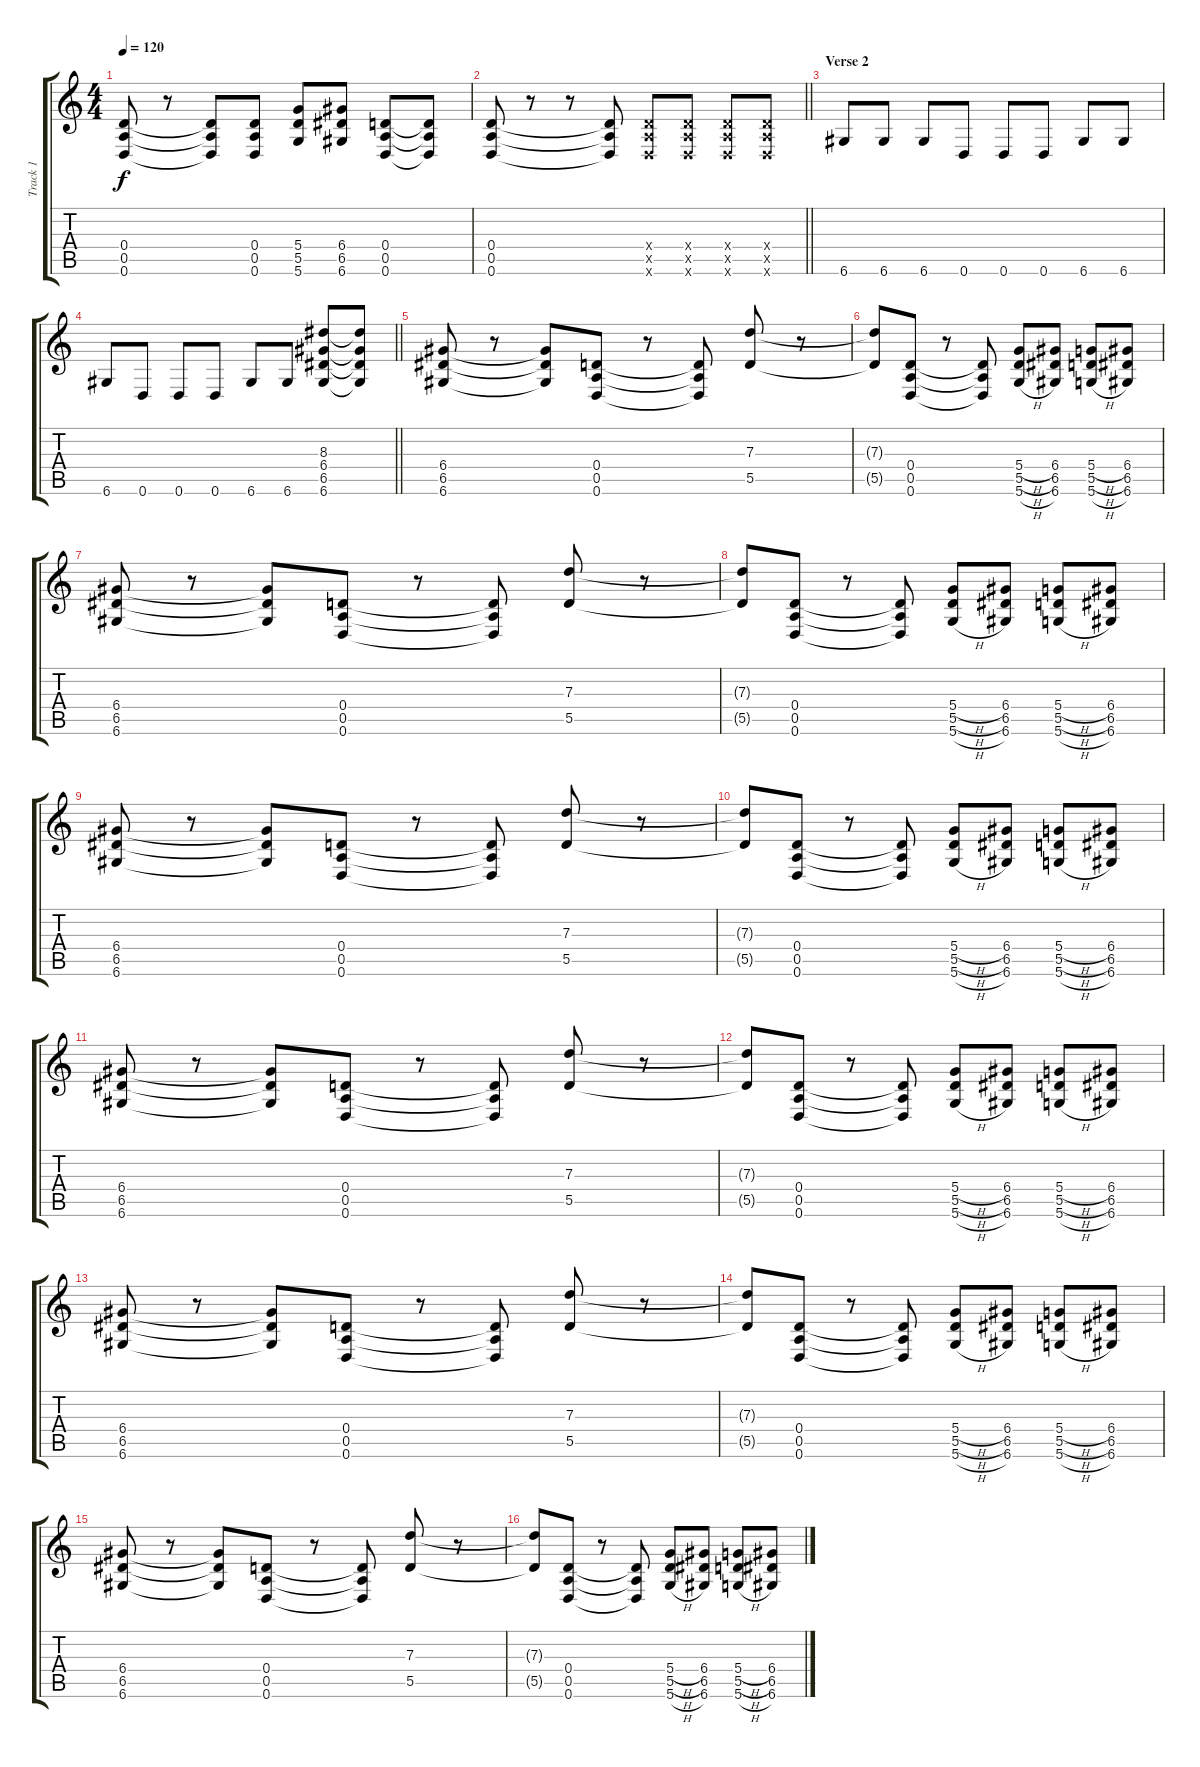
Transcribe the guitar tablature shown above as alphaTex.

\track ("Track 1" "Track 1") {instrument distortionguitar}
\staff {score tabs}
\tuning (E4 B3 G3 D3 A2 D2) {hide}
\ts (4 4)
\tempo 120
\clef g2
\ks c
(0.4 0.5 0.6).8{dy f} r.8 (0.4{t} 0.5{t} 0.6{t}).8 (0.4 0.5 0.6).8 (5.4 5.5 5.6).8 (6.4 6.5 6.6).8 (0.4 0.5 0.6).8 (0.4{t} 0.5{t} 0.6{t}).8 |
\barLineRight lightlight
(0.4 0.5 0.6).8 r.8 r.8 (0.4{t} 0.5{t} 0.6{t}).8 (0.4{x} 0.5{x} 0.6{x}).8 (0.4{x} 0.5{x} 0.6{x}).8 (0.4{x} 0.5{x} 0.6{x}).8 (0.4{x} 0.5{x} 0.6{x}).8 |
\section ("" "Verse 2")
6.6.8 6.6.8 6.6.8 0.6.8 0.6.8 0.6.8 6.6.8 6.6.8 |
\barLineRight lightlight
6.6.8 0.6.8 0.6.8 0.6.8 6.6.8 6.6.8 (8.3 6.4 6.5 6.6).8 (8.3{t} 6.4{t} 6.5{t} 6.6{t}).8 |
(6.4 6.5 6.6).8 r.8 (6.4{t} 6.5{t} 6.6{t}).8 (0.4 0.5 0.6).8 r.8 (0.4{t} 0.5{t} 0.6{t}).8 (7.3 5.5).8 r.8 |
(7.3{t} 5.5{t}).8 (0.4 0.5 0.6).8 r.8 (0.4{t} 0.5{t} 0.6{t}).8 (5.4{h} 5.5{h} 5.6{h}).8 (6.4 6.5 6.6).8 (5.4{h} 5.5{h} 5.6{h}).8 (6.4 6.5 6.6).8 |
(6.4 6.5 6.6).8 r.8 (6.4{t} 6.5{t} 6.6{t}).8 (0.4 0.5 0.6).8 r.8 (0.4{t} 0.5{t} 0.6{t}).8 (7.3 5.5).8 r.8 |
(7.3{t} 5.5{t}).8 (0.4 0.5 0.6).8 r.8 (0.4{t} 0.5{t} 0.6{t}).8 (5.4{h} 5.5{h} 5.6{h}).8 (6.4 6.5 6.6).8 (5.4{h} 5.5{h} 5.6{h}).8 (6.4 6.5 6.6).8 |
(6.4 6.5 6.6).8 r.8 (6.4{t} 6.5{t} 6.6{t}).8 (0.4 0.5 0.6).8 r.8 (0.4{t} 0.5{t} 0.6{t}).8 (7.3 5.5).8 r.8 |
(7.3{t} 5.5{t}).8 (0.4 0.5 0.6).8 r.8 (0.4{t} 0.5{t} 0.6{t}).8 (5.4{h} 5.5{h} 5.6{h}).8 (6.4 6.5 6.6).8 (5.4{h} 5.5{h} 5.6{h}).8 (6.4 6.5 6.6).8 |
(6.4 6.5 6.6).8 r.8 (6.4{t} 6.5{t} 6.6{t}).8 (0.4 0.5 0.6).8 r.8 (0.4{t} 0.5{t} 0.6{t}).8 (7.3 5.5).8 r.8 |
(7.3{t} 5.5{t}).8 (0.4 0.5 0.6).8 r.8 (0.4{t} 0.5{t} 0.6{t}).8 (5.4{h} 5.5{h} 5.6{h}).8 (6.4 6.5 6.6).8 (5.4{h} 5.5{h} 5.6{h}).8 (6.4 6.5 6.6).8 |
(6.4 6.5 6.6).8 r.8 (6.4{t} 6.5{t} 6.6{t}).8 (0.4 0.5 0.6).8 r.8 (0.4{t} 0.5{t} 0.6{t}).8 (7.3 5.5).8 r.8 |
(7.3{t} 5.5{t}).8 (0.4 0.5 0.6).8 r.8 (0.4{t} 0.5{t} 0.6{t}).8 (5.4{h} 5.5{h} 5.6{h}).8 (6.4 6.5 6.6).8 (5.4{h} 5.5{h} 5.6{h}).8 (6.4 6.5 6.6).8 |
(6.4 6.5 6.6).8 r.8 (6.4{t} 6.5{t} 6.6{t}).8 (0.4 0.5 0.6).8 r.8 (0.4{t} 0.5{t} 0.6{t}).8 (7.3 5.5).8 r.8 |
(7.3{t} 5.5{t}).8 (0.4 0.5 0.6).8 r.8 (0.4{t} 0.5{t} 0.6{t}).8 (5.4{h} 5.5{h} 5.6{h}).8 (6.4 6.5 6.6).8 (5.4{h} 5.5{h} 5.6{h}).8 (6.4 6.5 6.6).8
